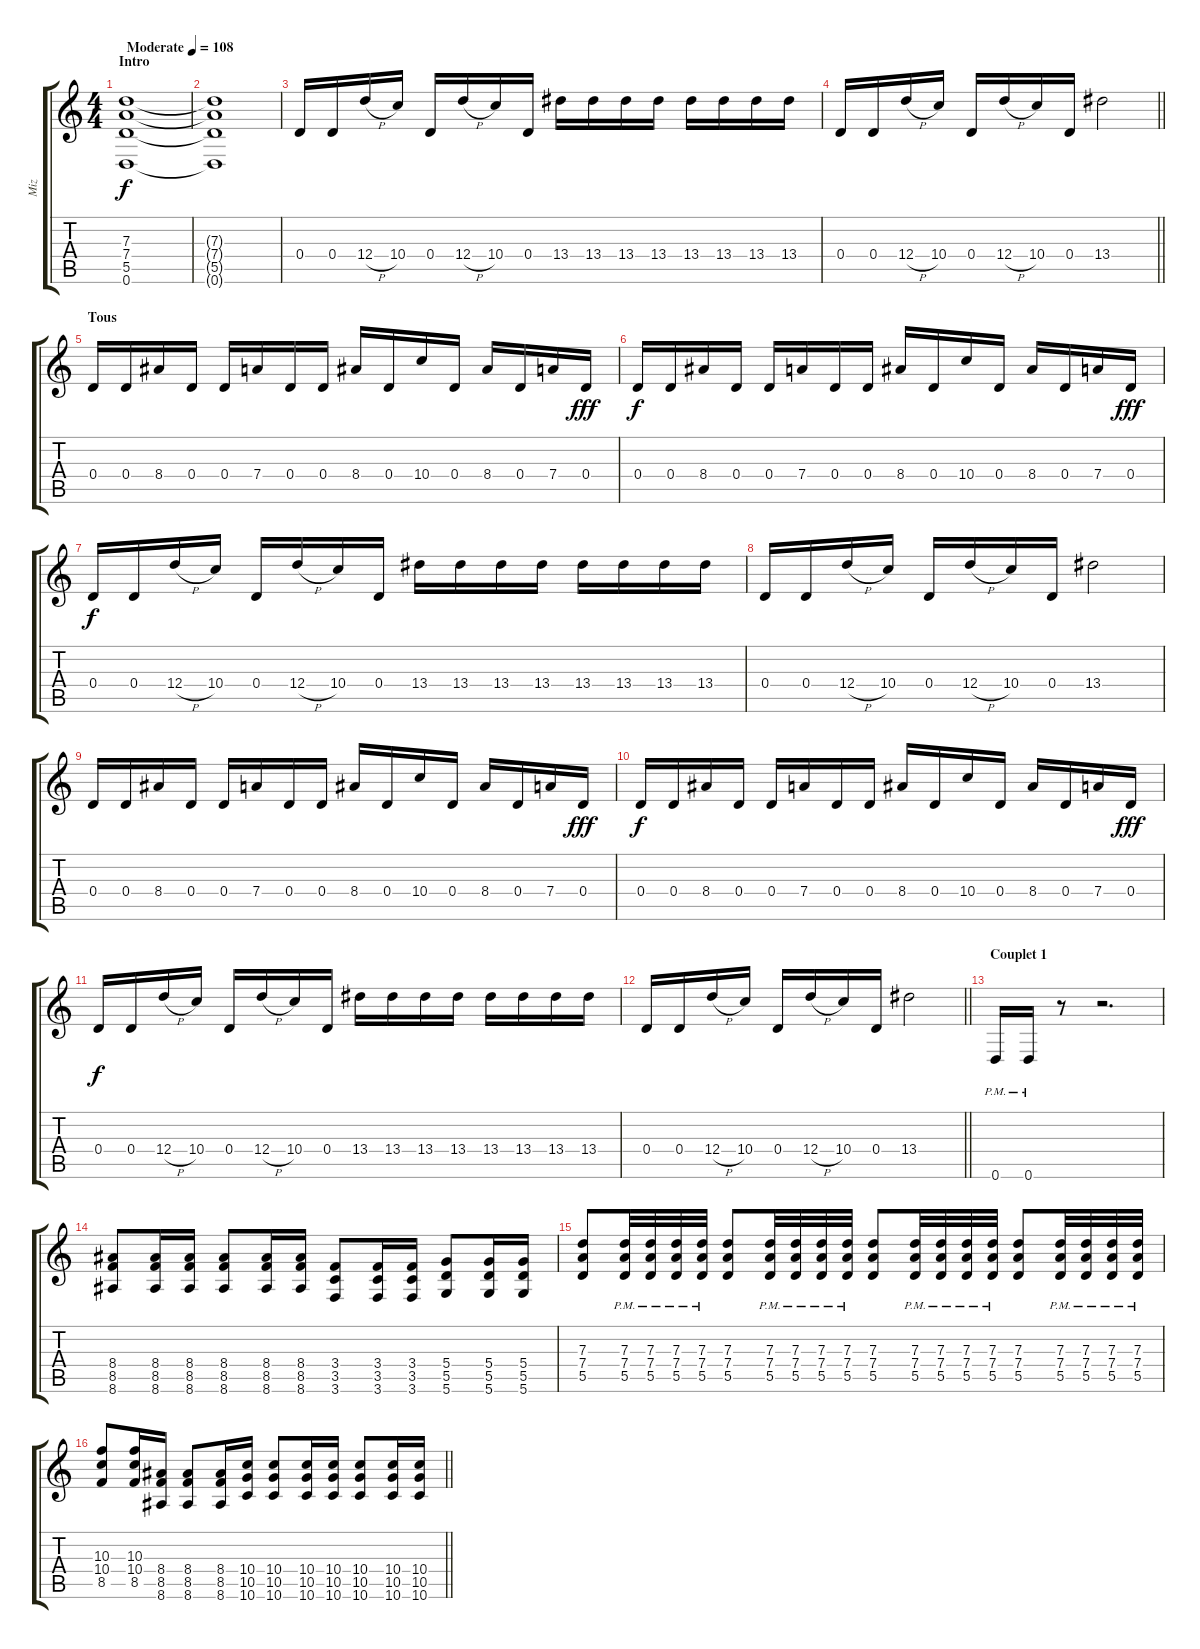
\track ("Miz" "Miz") {instrument overdrivenguitar}
\staff {score tabs}
\tuning (E4 B3 G3 D3 A2 D2) {hide}
\ts (4 4)
\section ("" "Intro")
\tempo (108 "Moderate")
\clef g2
\ks c
(7.3 7.4 5.5 0.6).1{dy f instrument overdrivenguitar} |
(7.3{t} 7.4{t} 5.5{t} 0.6{t}).1 |
0.4.16 0.4.16 12.4{h}.16 10.4.16 0.4.16 12.4{h}.16 10.4.16 0.4.16 13.4.16 13.4.16 13.4.16 13.4.16 13.4.16 13.4.16 13.4.16 13.4.16 |
\barLineRight lightlight
0.4.16 0.4.16 12.4{h}.16 10.4.16 0.4.16 12.4{h}.16 10.4.16 0.4.16 13.4.2 |
\section ("" "Tous")
0.4.16 0.4.16 8.4.16 0.4.16 0.4.16 7.4.16 0.4.16 0.4.16 8.4.16 0.4.16 10.4.16 0.4.16 8.4.16 0.4.16 7.4.16 0.4.16{dy fff} |
0.4.16{dy f} 0.4.16 8.4.16 0.4.16 0.4.16 7.4.16 0.4.16 0.4.16 8.4.16 0.4.16 10.4.16 0.4.16 8.4.16 0.4.16 7.4.16 0.4.16{dy fff} |
0.4.16{dy f} 0.4.16 12.4{h}.16 10.4.16 0.4.16 12.4{h}.16 10.4.16 0.4.16 13.4.16 13.4.16 13.4.16 13.4.16 13.4.16 13.4.16 13.4.16 13.4.16 |
0.4.16 0.4.16 12.4{h}.16 10.4.16 0.4.16 12.4{h}.16 10.4.16 0.4.16 13.4.2 |
0.4.16 0.4.16 8.4.16 0.4.16 0.4.16 7.4.16 0.4.16 0.4.16 8.4.16 0.4.16 10.4.16 0.4.16 8.4.16 0.4.16 7.4.16 0.4.16{dy fff} |
0.4.16{dy f} 0.4.16 8.4.16 0.4.16 0.4.16 7.4.16 0.4.16 0.4.16 8.4.16 0.4.16 10.4.16 0.4.16 8.4.16 0.4.16 7.4.16 0.4.16{dy fff} |
0.4.16{dy f} 0.4.16 12.4{h}.16 10.4.16 0.4.16 12.4{h}.16 10.4.16 0.4.16 13.4.16 13.4.16 13.4.16 13.4.16 13.4.16 13.4.16 13.4.16 13.4.16 |
\barLineRight lightlight
0.4.16 0.4.16 12.4{h}.16 10.4.16 0.4.16 12.4{h}.16 10.4.16 0.4.16 13.4.2 |
\section ("" "Couplet 1")
0.6{pm}.16 0.6{pm}.16 r.8 r.2{d} |
(8.4 8.5 8.6).8 (8.4 8.5 8.6).16 (8.4 8.5 8.6).16 (8.4 8.5 8.6).8 (8.4 8.5 8.6).16 (8.4 8.5 8.6).16 (3.4 3.5 3.6).8 (3.4 3.5 3.6).16 (3.4 3.5 3.6).16 (5.4 5.5 5.6).8 (5.4 5.5 5.6).16 (5.4 5.5 5.6).16 |
(7.3 7.4 5.5).8 (7.3{pm} 7.4{pm} 5.5{pm}).32 (7.3{pm} 7.4{pm} 5.5{pm}).32 (7.3{pm} 7.4{pm} 5.5{pm}).32 (7.3{pm} 7.4{pm} 5.5{pm}).32 (7.3 7.4 5.5).8 (7.3{pm} 7.4{pm} 5.5{pm}).32 (7.3{pm} 7.4{pm} 5.5{pm}).32 (7.3{pm} 7.4{pm} 5.5{pm}).32 (7.3{pm} 7.4{pm} 5.5{pm}).32 (7.3 7.4 5.5).8 (7.3{pm} 7.4{pm} 5.5{pm}).32 (7.3{pm} 7.4{pm} 5.5{pm}).32 (7.3{pm} 7.4{pm} 5.5{pm}).32 (7.3{pm} 7.4{pm} 5.5{pm}).32 (7.3 7.4 5.5).8 (7.3{pm} 7.4{pm} 5.5{pm}).32 (7.3{pm} 7.4{pm} 5.5{pm}).32 (7.3{pm} 7.4{pm} 5.5{pm}).32 (7.3{pm} 7.4{pm} 5.5{pm}).32 |
\barLineRight lightlight
(10.3 10.4 8.5).8 (10.3 10.4 8.5).16 (8.4 8.5 8.6).16 (8.4 8.5 8.6).8 (8.4 8.5 8.6).16 (10.4 10.5 10.6).16 (10.4 10.5 10.6).8 (10.4 10.5 10.6).16 (10.4 10.5 10.6).16 (10.4 10.5 10.6).8 (10.4 10.5 10.6).16 (10.4 10.5 10.6).16
